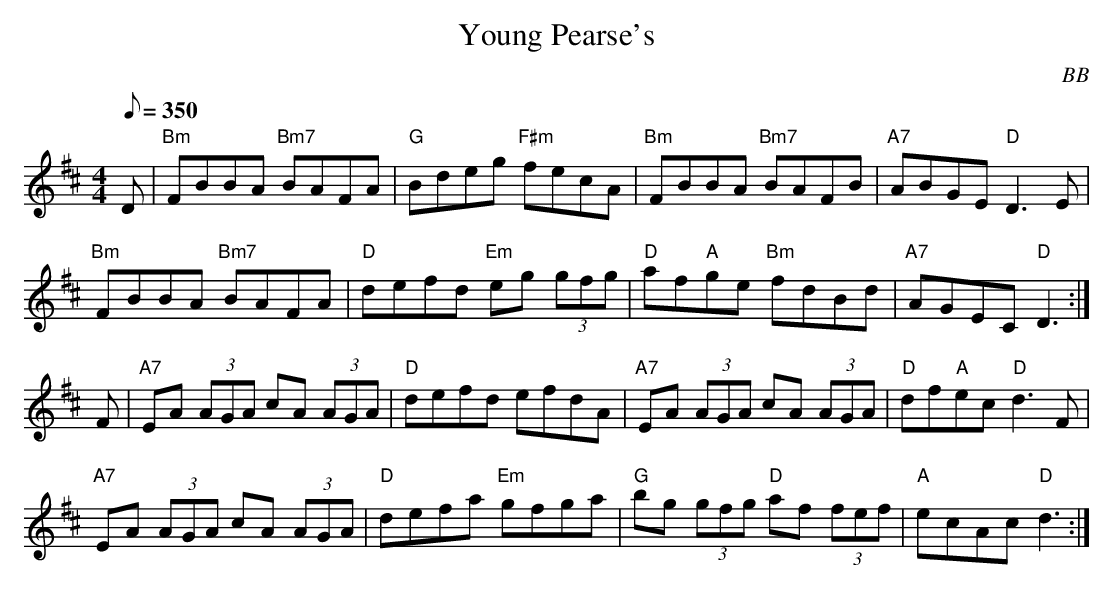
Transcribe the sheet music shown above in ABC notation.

X:1
T: Young Pearse's
C: BB
Q: 1/8=350
M: 4/4
L: 1/8
K: D
D|"Bm"FBBA "Bm7"BAFA|"G"Bdeg "F#m"fecA|"Bm"FBBA "Bm7"BAFB|"A7"ABGE "D"D3 E|
"Bm"FBBA "Bm7"BAFA|"D"defd "Em"eg (3gfg|"D"af"A"ge "Bm"fdBd|"A7"AGEC "D"D3 :|
F|"A7"EA (3AGA cA (3AGA|"D"defd efdA|"A7"EA (3AGA cA (3AGA|"D"df"A"ec "D"d3 F|
"A7"EA (3AGA cA (3AGA|"D"defa "Em"gfga|"G"bg (3gfg "D"af (3fef|"A"ecAc "D"d3 :|
